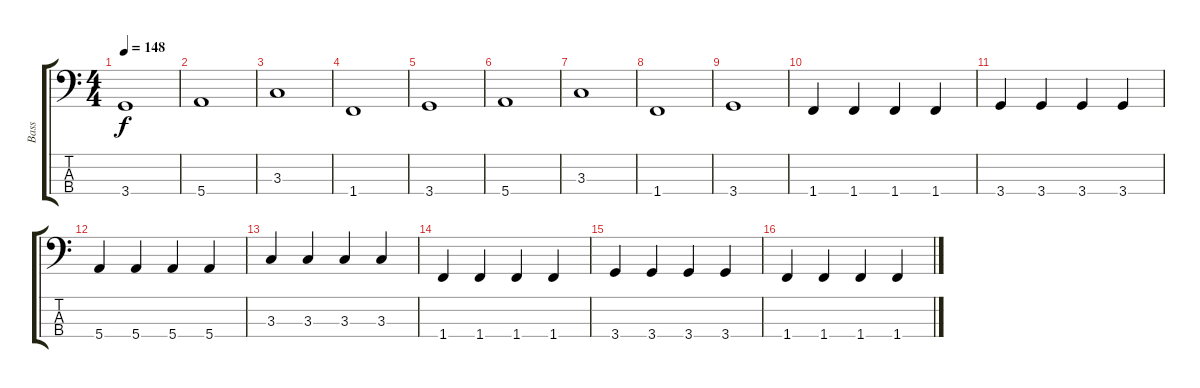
\track ("Bass" "Bass") {instrument electricbassfinger}
\staff {score tabs}
\tuning (G2 D2 A1 E1) {hide}
\ts (4 4)
\tempo 148
\clef f4
\ks c
3.4.1{dy f} |
5.4.1 |
3.3.1 |
1.4.1 |
3.4.1 |
5.4.1 |
3.3.1 |
1.4.1 |
3.4.1 |
1.4.4 1.4.4 1.4.4 1.4.4 |
3.4.4 3.4.4 3.4.4 3.4.4 |
5.4.4 5.4.4 5.4.4 5.4.4 |
3.3.4 3.3.4 3.3.4 3.3.4 |
1.4.4 1.4.4 1.4.4 1.4.4 |
3.4.4 3.4.4 3.4.4 3.4.4 |
1.4.4 1.4.4 1.4.4 1.4.4
